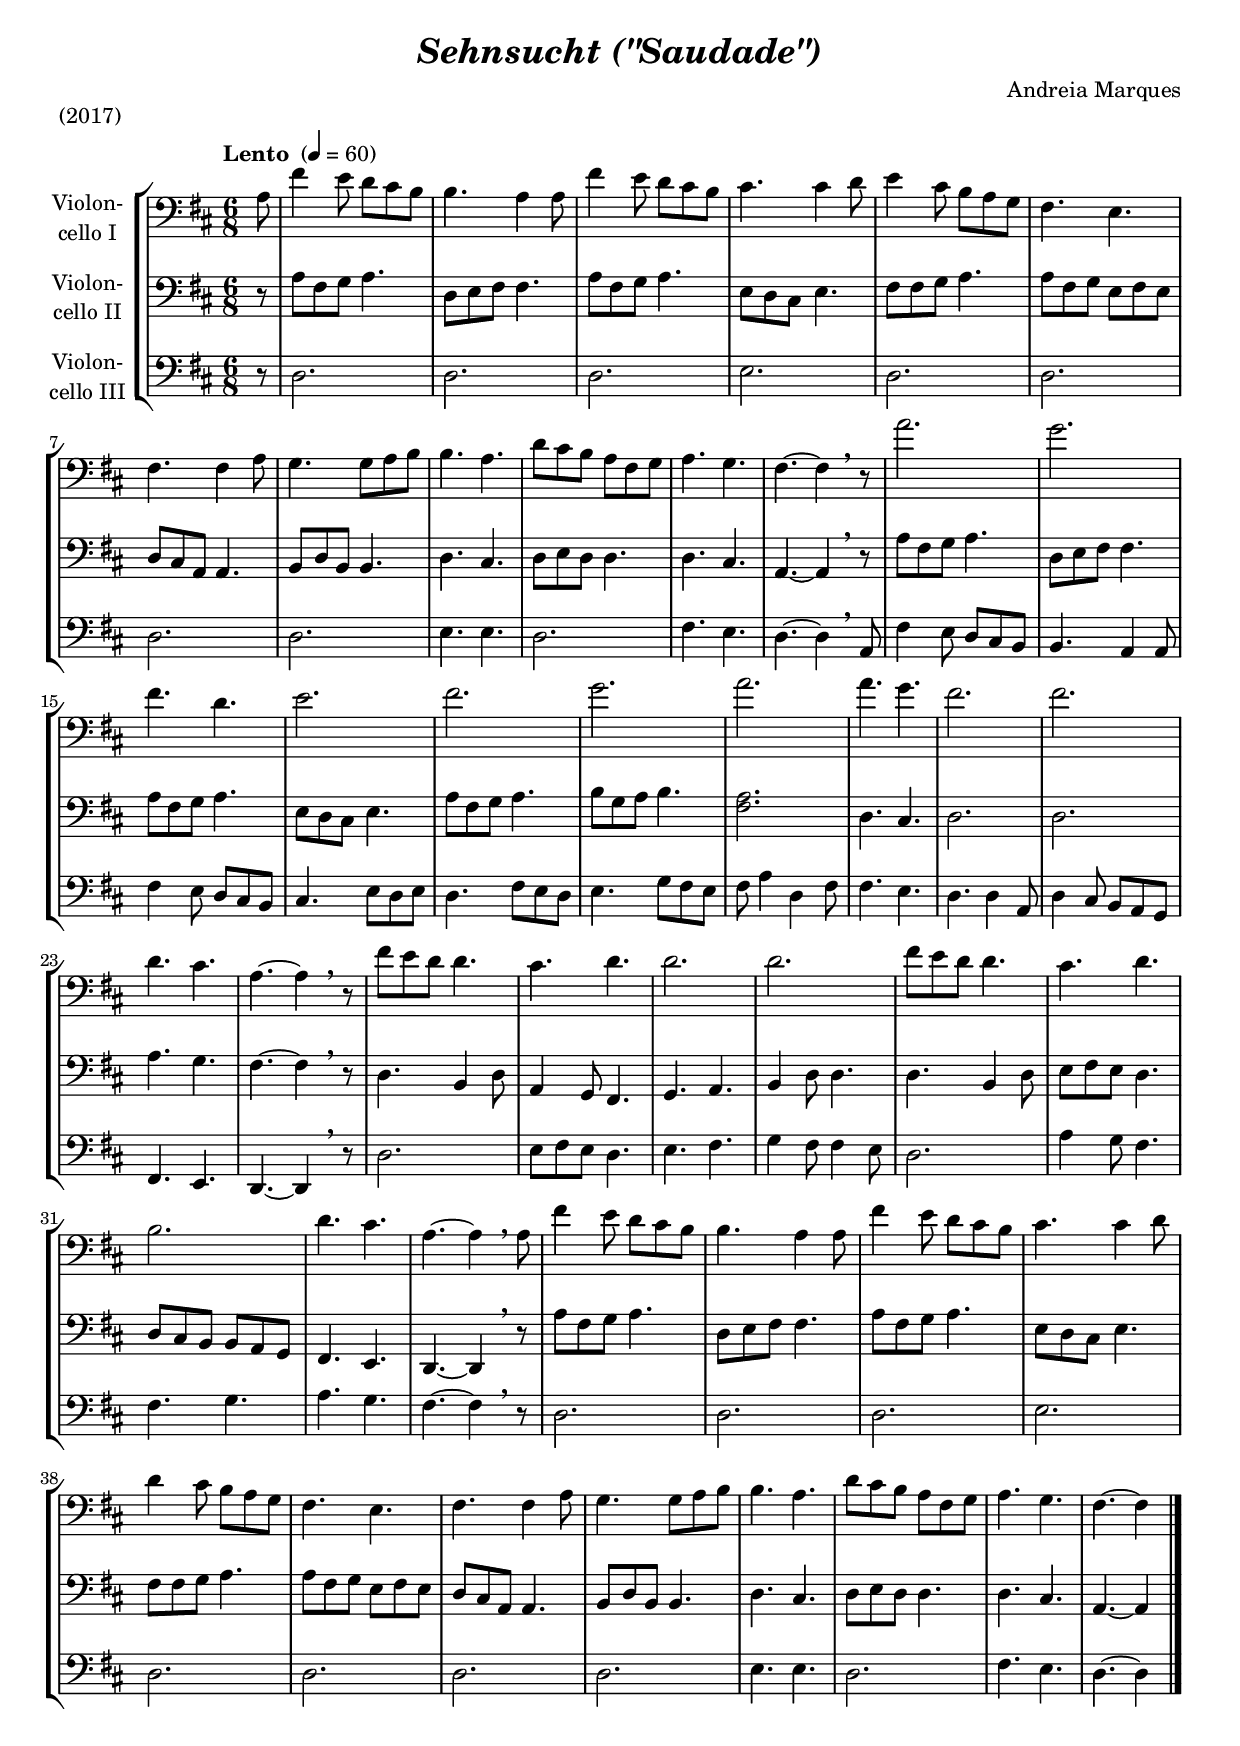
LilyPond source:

\version "2.18.2"
\include "deutsch.ly"
  
#(set-global-staff-size 19)

\header {
  title     = \markup \bold \italic "Sehnsucht (\"Saudade\")"
  composer  = "Andreia Marques"
%  arranger  = ""
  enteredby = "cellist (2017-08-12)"
  piece     = "(2017)"
}

voiceconsts = {
  \key d \major
  \time 6/8
  \clef "bass"
  \numericTimeSignature
  \compressFullBarRests
  % Set default beaming for all staves
%  \set Timing.beamExceptions = #'()
%  \set Timing.baseMoment     = #(ly:make-moment 1 4)
%  \set Timing.beatStructure  = #'(1 1 1)
  \tempo "Lento " 4=60
}

mist = "string ensemble 1"
miba = "cello"

va = \relative c' {
  \voiceconsts

  \partial 8 a8
  fis'4 e8 d cis h
  h4. a4 a8
  fis'4 e8 d cis h
  cis4. cis4 d8
  e4 cis8 h a g
  fis4.
  e
  fis fis4 a8
  g4. g8 a h

  h4. a
  d8 cis h a fis g
  a4. g
  fis~ fis4 \breathe r8
  a'2.
  g
  fis4. d
  e2.
  fis
  g
  a

  a4. g
  fis2.
  fis
  d4. cis
  a~ a4 \breathe r8
  fis'8 e d d4.
  cis d
  d2.
  d
  fis8 e d d4.
  cis d

  h2.
  d4. cis
  a~ a4 \breathe a8
  fis'4 e8 d cis h
  h4. a4 a8
  fis'4 e8 d cis h
  cis4. cis4 d8
  d4 cis8 h a g
  fis4. e

  fis fis4 a8
  g4. g8 a h
  h4. a
  d8 cis h
  a fis g
  a4. g
  fis~ fis4 \bar "|."
}

vb = \relative c' {
  \voiceconsts

  \partial 8 r8
  a fis g a4.
  d,8 e fis fis4.
  a8 fis g a4.
  e8 d cis e4.
  fis8 fis g a4.
  a8 fis g e fis e
  d cis a a4.

  h8 d h h4.
  d cis
  d8 e d d4.
  d cis
  a~ a4 \breathe r8
  a' fis g a4.
  d,8 e fis fis4.
  a8 fis g a4.

  e8 d cis e4.
  a8 fis g a4.
  h8 g a h4.
  <fis a>2.
  d4. cis
  d2.
  d
  a'4. g
  fis~ fis4 \breathe r8
  d4. h4 d8

  a4 g8 fis4.
  g a
  h4 d8 d4.
  d h4 d8
  e fis e d4.
  d8 cis h h a g
  fis4. e
  d~ d4 \breathe r8
  a'' fis g a4.

  d,8 e fis fis4.
  a8 fis g a4.
  e8 d cis e4.
  fis8 fis g a4.
  a8 fis g e fis e
  d cis a a4.
  h8 d h h4.
  d cis

  d8 e d d4.
  d cis
  a~ a4 \bar "|."
}

vc = \relative c {
  \voiceconsts
  
  \partial 8 r8
  d2.
  d
  d
  e
  d
  d
  d
  d
  e4. e
  d2.
  fis4. e
  d~ d4 \breathe a8

  fis'4 e8 d cis h
  h4. a4 a8
  fis'4 e8 d cis h
  cis4. e8 d e
  d4. fis8 e d
  e4. g8 fis e
  fis a4 d, fis8
  fis4. e

  d d4 a8
  d4 cis8 h a g
  fis4. e
  d~ d4 \breathe r8
  d'2.
  e8 fis e d4.
  e fis
  g4 fis8 fis4 e8
  d2.
  a'4 g8 fis4.

  fis g
  a g
  fis~ fis4 \breathe r8
  d2.
  d
  d
  e
  d
  d
  d
  d
  e4. e
  d2.

  fis4. e
  d~ d4 \bar "|."
}


music = \new StaffGroup <<
      \new Staff {
	\set Staff.midiInstrument = \miba
	\set Staff.instrumentName = \markup \center-column { "Violon-" "cello I" }
	\transpose d d { \va }
      }

      \new Staff {
	\set Staff.midiInstrument = \miba
	\set Staff.instrumentName = \markup \center-column { "Violon-" "cello II" }
	\transpose d d { \vb }
      }

      \new Staff {
	\set Staff.midiInstrument = \miba
	\set Staff.instrumentName = \markup \center-column { "Violon-" "cello III" }
	\transpose d d { \vc }
      }
>>

\book {
  \score {
    \music
    \layout {}
  }

  \score {
    \unfoldRepeats \music

    \midi {
      \context {
        \Score
      }
    }
  }
}
